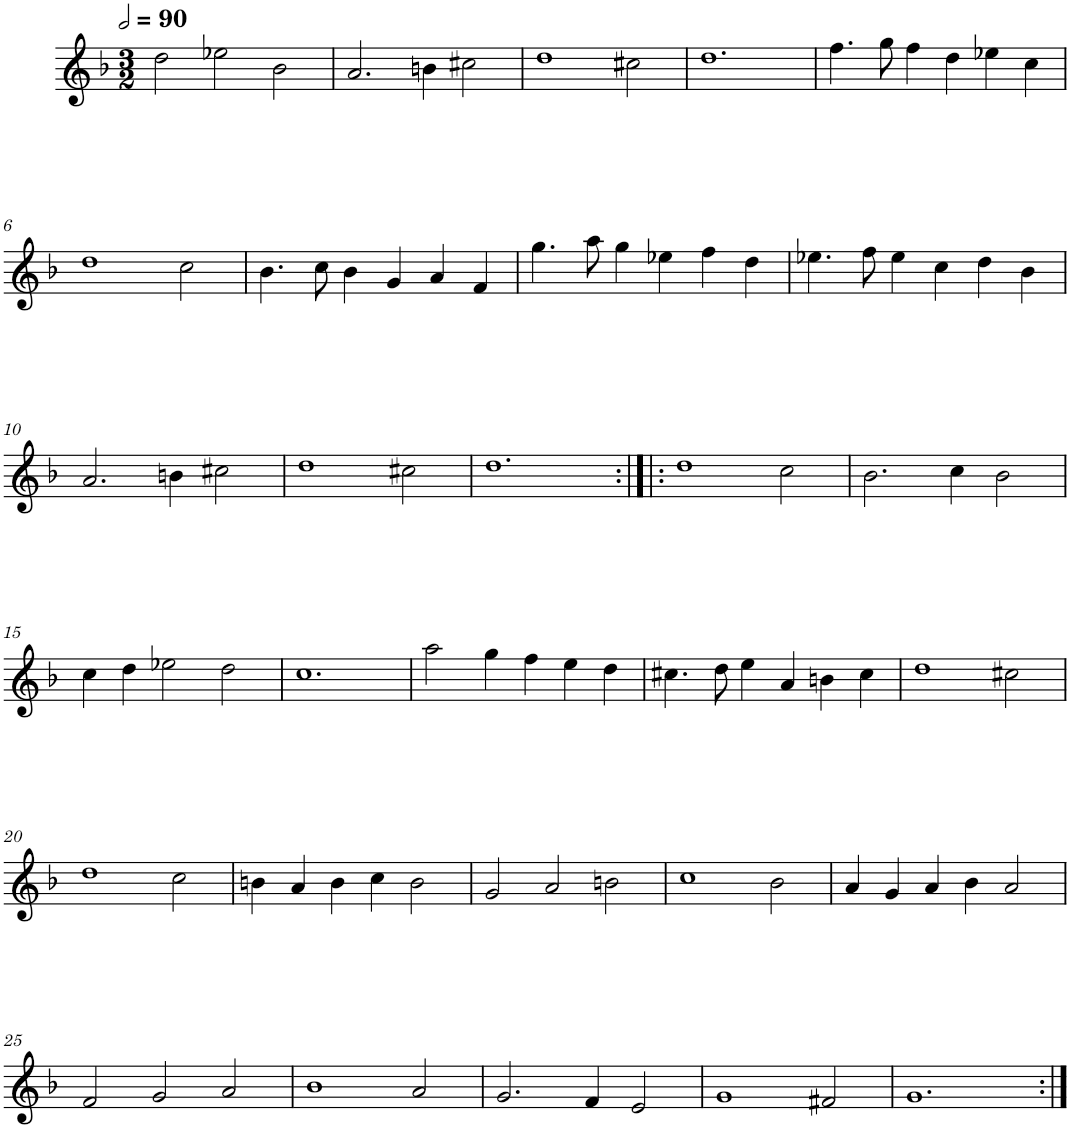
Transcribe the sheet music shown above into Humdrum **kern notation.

**kern
*part1
*staff1
*I"Quatre parties
*clefG2
*k[b-]
*M3/2
*MM180
=1
2dd\
2ee-X\
2b-\
=2
2.a/
4bn\
2cc#X\
=3
1dd
2cc#X\
=4
1.dd
=5
4.ff\
8gg\
4ff\
4dd\
4ee-X\
4cc\
!!LO:LB:g=z
=6
1dd
2cc\
=7
4.b-\
8cc\
4b-\
4g/
4a/
4f/
=8
4.gg\
8aa\
4gg\
4ee-X\
4ff\
4dd\
=9
4.ee-X\
8ff\
4ee-\
4cc\
4dd\
4b-\
!!LO:LB:g=z
=10
2.a/
4bn\
2cc#X\
=11
1dd
2cc#X\
=12
1.dd
=13:|!|:
1dd
2cc\
=14
2.b-\
4cc\
2b-\
!!LO:LB:g=z
=15
4cc\
4dd\
2ee-X\
2dd\
=16
1.cc
=17
2aa\
4gg\
4ff\
4ee\
4dd\
=18
4.cc#X\
8dd\
4ee\
4a/
4bn\
4cc#\
=19
1dd
2cc#X\
!!LO:LB:g=z
=20
1dd
2cc\
=21
4bn\
4a/
4b\
4cc\
2b\
=22
2g/
2a/
2bn\
=23
1cc
2b-\
=24
4a/
4g/
4a/
4b-\
2a/
!!LO:LB:g=z
=25
2f/
2g/
2a/
=26
1b-
2a/
=27
2.g/
4f/
2e/
=28
1g
2f#X/
=29
1.g
=:|!
*-
